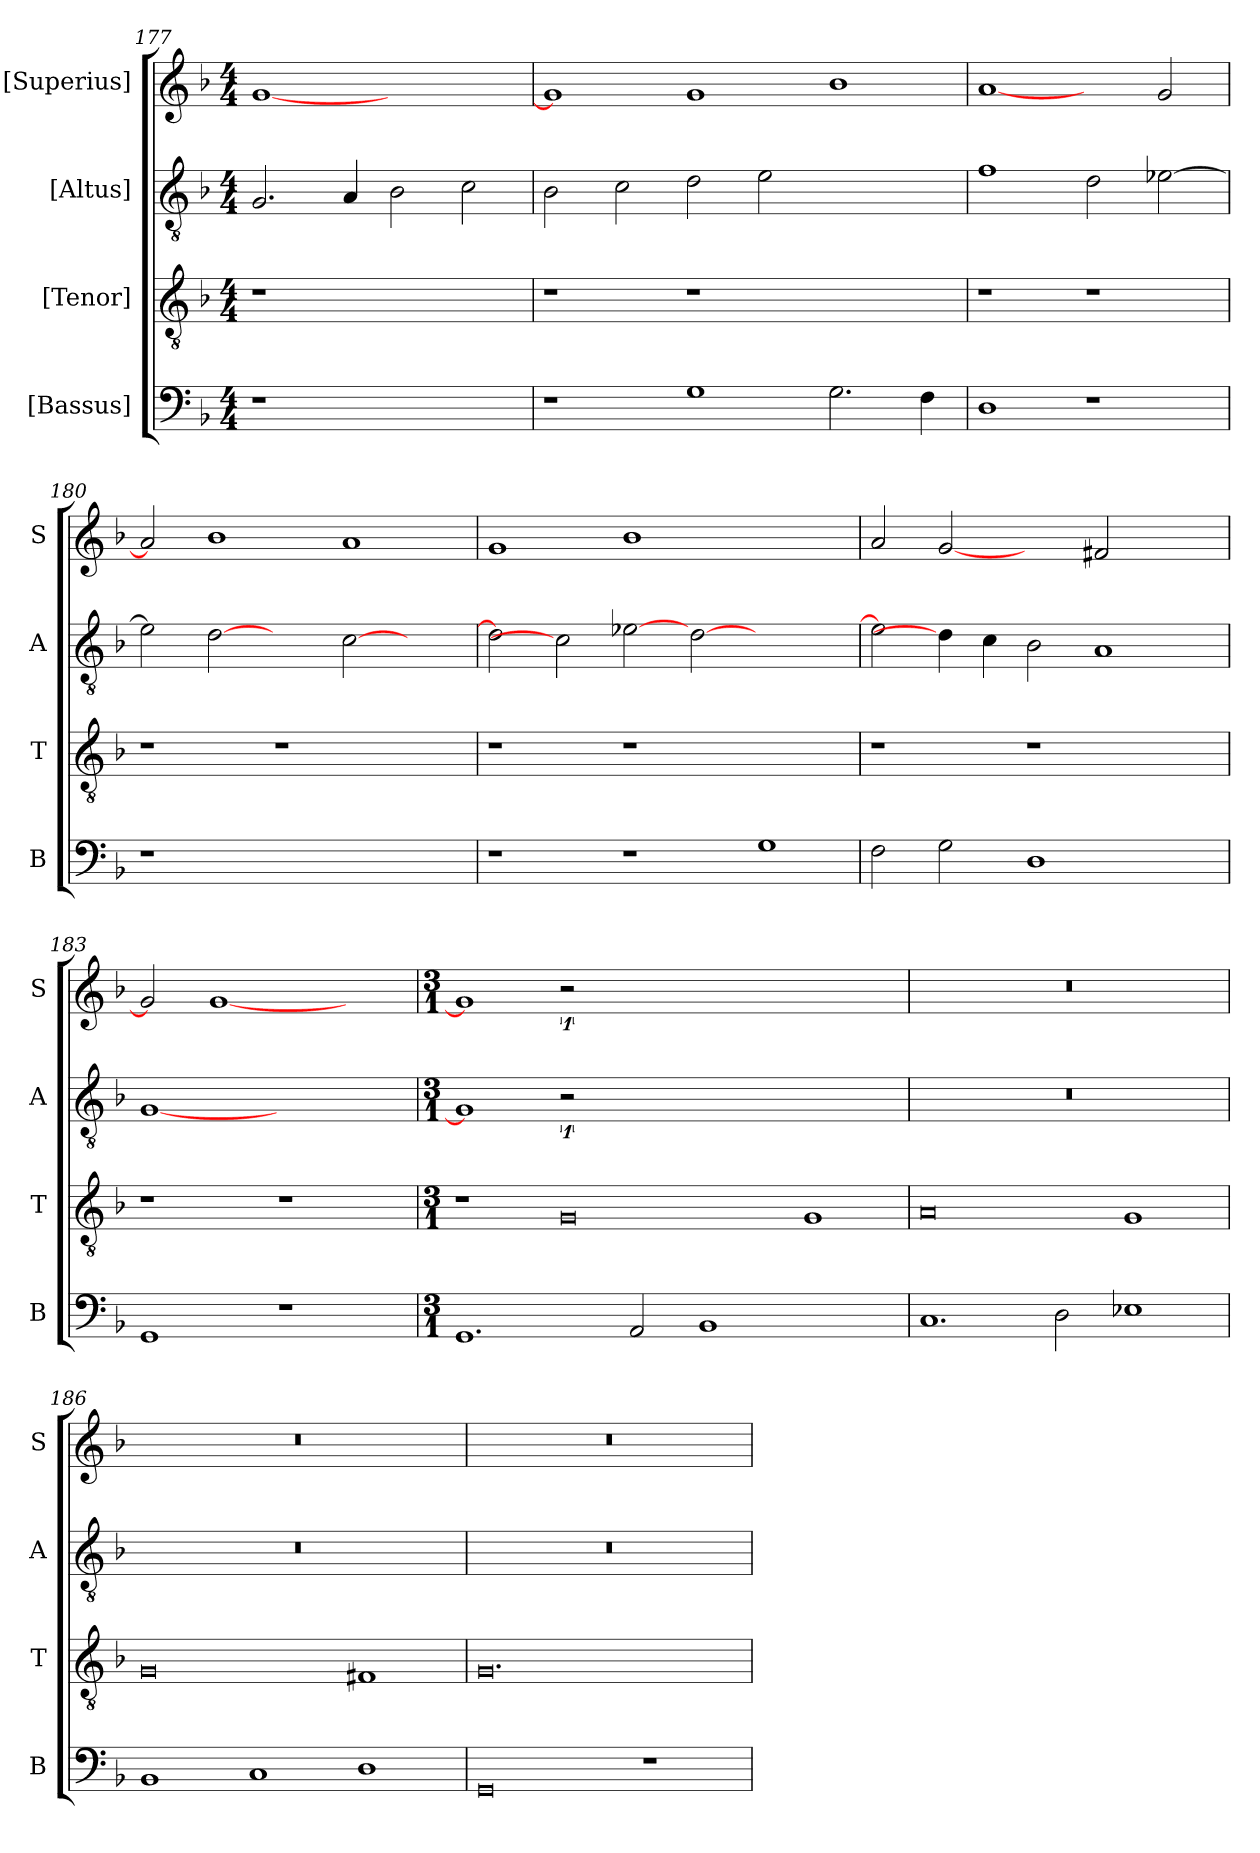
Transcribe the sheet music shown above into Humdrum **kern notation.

**kern	**kern	**kern	**kern
*part4	*part3	*part2	*part1
*staff4	*staff3	*staff2	*staff1
*I"[Bassus]	*I"[Tenor]	*I"[Altus]	*I"[Superius]
*I'B	*I'T	*I'A	*I'S
*clefF4	*clefGv2	*clefGv2	*clefG2
*k[b-]	*k[b-]	*k[b-]	*k[b-]
*M4/4	*M4/4	*M4/4	*M4/4
=177	=177	=177	=177
1r	1r	2.G	[1g
.	.	4A	.
1ryy	1ryy	2B-	1ryy
.	.	2c	.
=178	=178	=178	=178
1r	1r	2B-	1g]
.	.	2c	.
1G	1r	2d	1g
.	.	2e	.
2.G	1ryy	1ryy	1b-
4F	.	.	.
=179	=179	=179	=179
1D	1r	1f	[1a
1r	1r	2d	2ryy
.	.	[2e-X	2g
=180	=180	=180	=180
1r	1r	2e-]	2a]
.	.	[2d	1b-
1.ryy	1r	2ryy	.
.	.	[2c	1a
.	2ryy	2ryy	.
=181	=181	=181	=181
1r	1r	2d]	1g
.	.	2c]	.
1r	1r	[2e-X	1b-
.	.	[2d	.
1G	1ryy	1ryy	1ryy
=182	=182	=182	=182
2F	1r	2e-]	2a
2G	.	4d]	[2g
.	.	4c	.
1D	1r	2B-	2ryy
.	.	1A	2f#X
2ryy	2ryy	.	2ryy
=183	=183	=183	=183
1GG	1r	[1G	2g]
.	.	.	[1g
1r	1r	1ryy	.
.	.	.	2ryy
=184	=184	=184	=184
*M3/1	*M3/1	*M3/1	*M3/1
1.GG	1r	1G]	1g]
.	0G	1%3r	1%3r
2AA	.	.	.
1BB-	.	.	.
1ryy	1G	.	.
=185	=185	=185	=185
1.C	0A	1%3r	1%3r
2D	.	.	.
1E-X	1G	.	.
=186	=186	=186	=186
1BB-	0G	1%3r	1%3r
1C	.	.	.
1D	1F#X	.	.
=187	=187	=187	=187
0GG	0.G	1%3r	1%3r
1r	.	.	.
=	=	=	=
*-	*-	*-	*-
